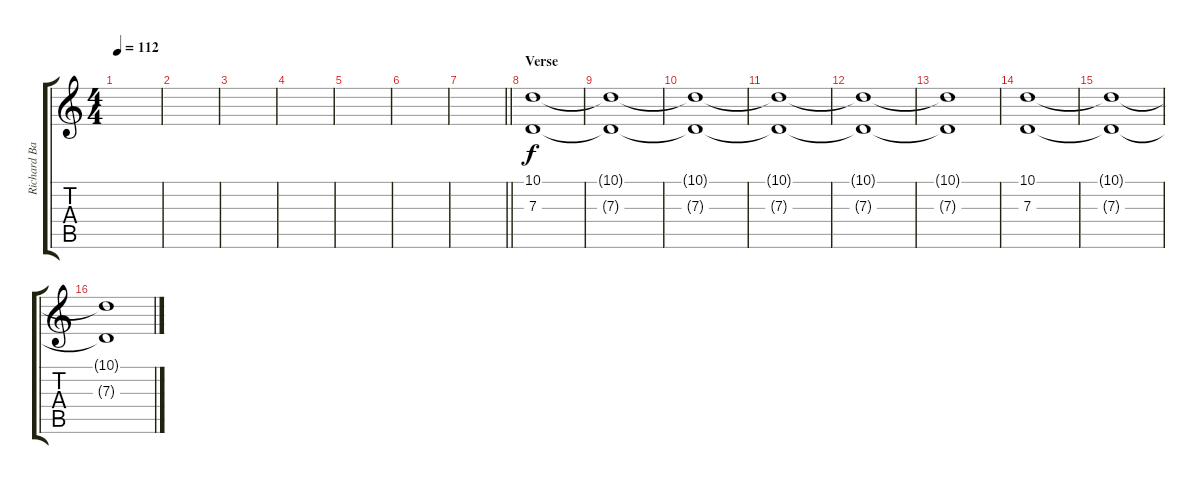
\track ("Richard Barbieri - Ambient" "Richard Ba") {instrument pad2warm}
\staff {score tabs}
\tuning (E4 B3 G3 D3 A2 D2) {hide}
\ts (4 4)
\tempo 112
\clef g2
\ks c
|
|
|
|
|
|
\barLineRight lightlight
|
\section ("" "Verse")
(10.1 7.3).1{volume 10 instrument pad2warm} |
(10.1{t} 7.3{t}).1 |
(10.1{t} 7.3{t}).1 |
(10.1{t} 7.3{t}).1{volume 0} |
(10.1{t} 7.3{t}).1 |
(10.1{t} 7.3{t}).1 |
(10.1 7.3).1{volume 16} |
(10.1{t} 7.3{t}).1 |
(10.1{t} 7.3{t}).1
